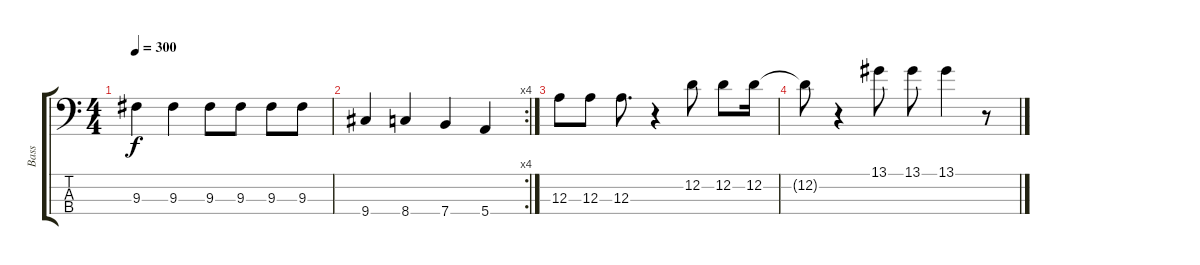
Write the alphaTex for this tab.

\track ("Bass" "Bass") {instrument electricbasspick}
\staff {score tabs}
\tuning (G2 D2 A1 E1) {hide}
\ts (4 4)
\tempo 300
\clef f4
\ks c
9.3.4{dy f} 9.3.4 9.3.8 9.3.8 9.3.8 9.3.8 |
\rc 4
9.4.4 8.4.4 7.4.4 5.4.4 |
12.3.8 12.3.8 12.3.8{d} r.4 12.2.8 12.2.8 12.2.16 |
12.2{t}.8 r.4 13.1.8 13.1.8 13.1.4 r.8
